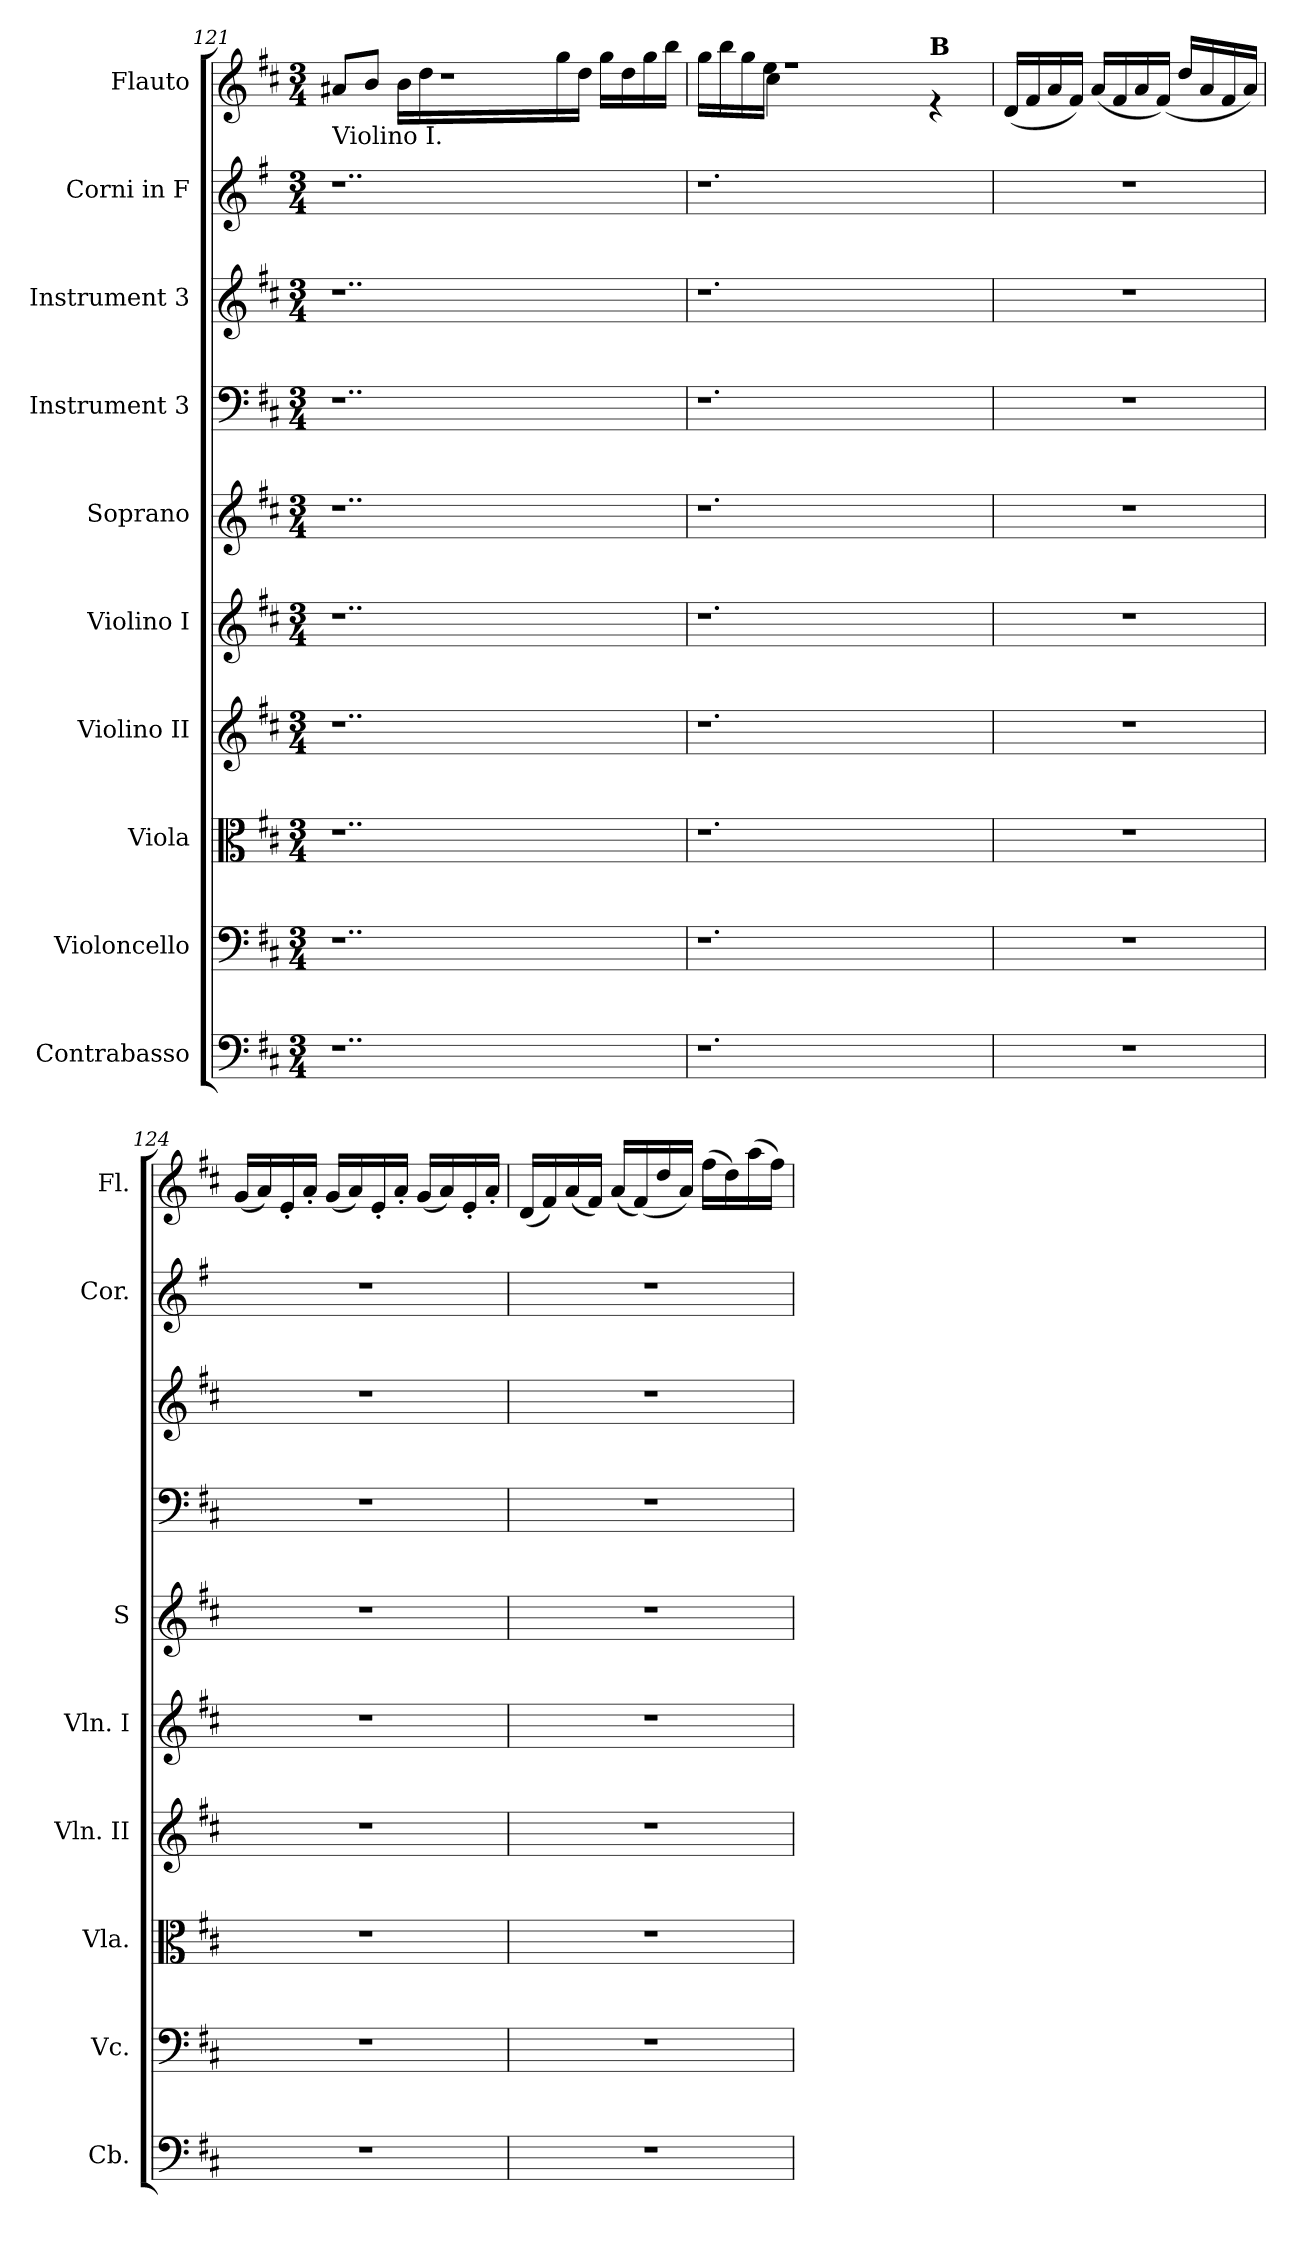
**kern	**kern	**kern	**kern	**kern	**kern	**kern	**kern	**kern	**kern
*part10	*part9	*part8	*part7	*part6	*part5	*part4	*part3	*part2	*part1
*staff10	*staff9	*staff8	*staff7	*staff6	*staff5	*staff4	*staff3	*staff2	*staff1
*I"Contrabasso	*I"Violoncello	*I"Viola	*I"Violino II	*I"Violino I	*I"Soprano	*I"Instrument 3	*I"Instrument 3	*I"Corni in F	*I"Flauto
*I'Cb.	*I'Vc.	*I'Vla.	*I'Vln. II	*I'Vln. I	*I'S	*	*	*I'Cor.	*I'Fl.
*clefF4	*clefF4	*clefC3	*clefG2	*clefG2	*clefG2	*clefF4	*clefG2	*clefG2	*clefG2
*ITrd1c2	*ITrd1c2	*ITrd1c2	*ITrd1c2	*ITrd1c2	*ITrd1c2	*ITrd1c2	*ITrd1c2	*ITrd4c7	*ITrd1c2
*k[]	*k[]	*k[]	*k[]	*k[]	*k[]	*k[]	*k[]	*k[]	*k[]
*C:	*C:	*C:	*C:	*C:	*C:	*C:	*C:	*C:	*C:
*M3/4	*M3/4	*M3/4	*M3/4	*M3/4	*M3/4	*M3/4	*M3/4	*M3/4	*M3/4
=121	=121	=121	=121	=121	=121	=121	=121	=121	=121
!	!	!	!	!	!	!	!	!	!LO:TX:b:t=Violino I.
1..r	1..r	1..r	1..r	1..r	1..r	1..r	1..r	1..r	8g#X/L
.	.	.	.	.	.	.	.	.	8a/J
.	.	.	.	.	.	.	.	.	16a\L
.	.	.	.	.	.	.	.	.	16cc\
.	.	.	.	.	.	.	.	.	1r
.	.	.	.	.	.	.	.	.	16ff\
.	.	.	.	.	.	.	.	.	16cc\J
.	.	.	.	.	.	.	.	.	16ff\L
.	.	.	.	.	.	.	.	.	16cc\
.	.	.	.	.	.	.	.	.	16ff\
.	.	.	.	.	.	.	.	.	16aa\J
=122	=122	=122	=122	=122	=122	=122	=122	=122	=122
*	*	*	*	*	*	*	*	*	*^
1.r	1.r	1.r	1.r	1.r	1.r	1.r	1.r	1.r	16ff\L	8.ryy
.	.	.	.	.	.	.	.	.	16aa\	.
.	.	.	.	.	.	.	.	.	16ff\	.
.	.	.	.	.	.	.	.	.	16dd\J	4b\
.	.	.	.	.	.	.	.	.	1r	.
.	.	.	.	.	.	.	.	.	.	1ryy
!	!	!	!	!	!	!	!	!	!LO:TX:a:B:t=B	!
.	.	.	.	.	.	.	.	.	4re	.
.	.	.	.	.	.	.	.	.	.	16ryy
=123	=123	=123	=123	=123	=123	=123	=123	=123	=123	=123
!	!	!	!	!	!	!	!	!	!LO:TX:a:B:t=solo	!
*	*	*	*	*	*	*	*	*	*v	*v
2.r	2.r	2.r	2.r	2.r	2.r	2.r	2.r	2.r	(<16c/L
.	.	.	.	.	.	.	.	.	16e/
.	.	.	.	.	.	.	.	.	16g/
.	.	.	.	.	.	.	.	.	16e/J)
.	.	.	.	.	.	.	.	.	(<16g/L
.	.	.	.	.	.	.	.	.	16e/
.	.	.	.	.	.	.	.	.	16g/
.	.	.	.	.	.	.	.	.	(<16e/J)
.	.	.	.	.	.	.	.	.	16cc/L
.	.	.	.	.	.	.	.	.	16g/
.	.	.	.	.	.	.	.	.	16e/
.	.	.	.	.	.	.	.	.	16g/J)
!!LO:PB:g=z
=124	=124	=124	=124	=124	=124	=124	=124	=124	=124
2.r	2.r	2.r	2.r	2.r	2.r	2.r	2.r	2.r	(<16f/L
.	.	.	.	.	.	.	.	.	16g/)
.	.	.	.	.	.	.	.	.	16d'</
.	.	.	.	.	.	.	.	.	16g'</J
.	.	.	.	.	.	.	.	.	(<16f/L
.	.	.	.	.	.	.	.	.	16g/)
.	.	.	.	.	.	.	.	.	16d'</
.	.	.	.	.	.	.	.	.	16g'</J
.	.	.	.	.	.	.	.	.	(<16f/L
.	.	.	.	.	.	.	.	.	16g/)
.	.	.	.	.	.	.	.	.	16d'</
.	.	.	.	.	.	.	.	.	16g'</J
=125	=125	=125	=125	=125	=125	=125	=125	=125	=125
2.r	2.r	2.r	2.r	2.r	2.r	2.r	2.r	2.r	(<16c/L
.	.	.	.	.	.	.	.	.	16e/)
.	.	.	.	.	.	.	.	.	(<16g/
.	.	.	.	.	.	.	.	.	16e/J)
.	.	.	.	.	.	.	.	.	(<16g/L
.	.	.	.	.	.	.	.	.	(>16e/)
.	.	.	.	.	.	.	.	.	16cc/
.	.	.	.	.	.	.	.	.	16g/J)
.	.	.	.	.	.	.	.	.	(>16ee\L
.	.	.	.	.	.	.	.	.	16cc\)
.	.	.	.	.	.	.	.	.	(>16gg\
.	.	.	.	.	.	.	.	.	16ee\J)
=	=	=	=	=	=	=	=	=	=
*-	*-	*-	*-	*-	*-	*-	*-	*-	*-
